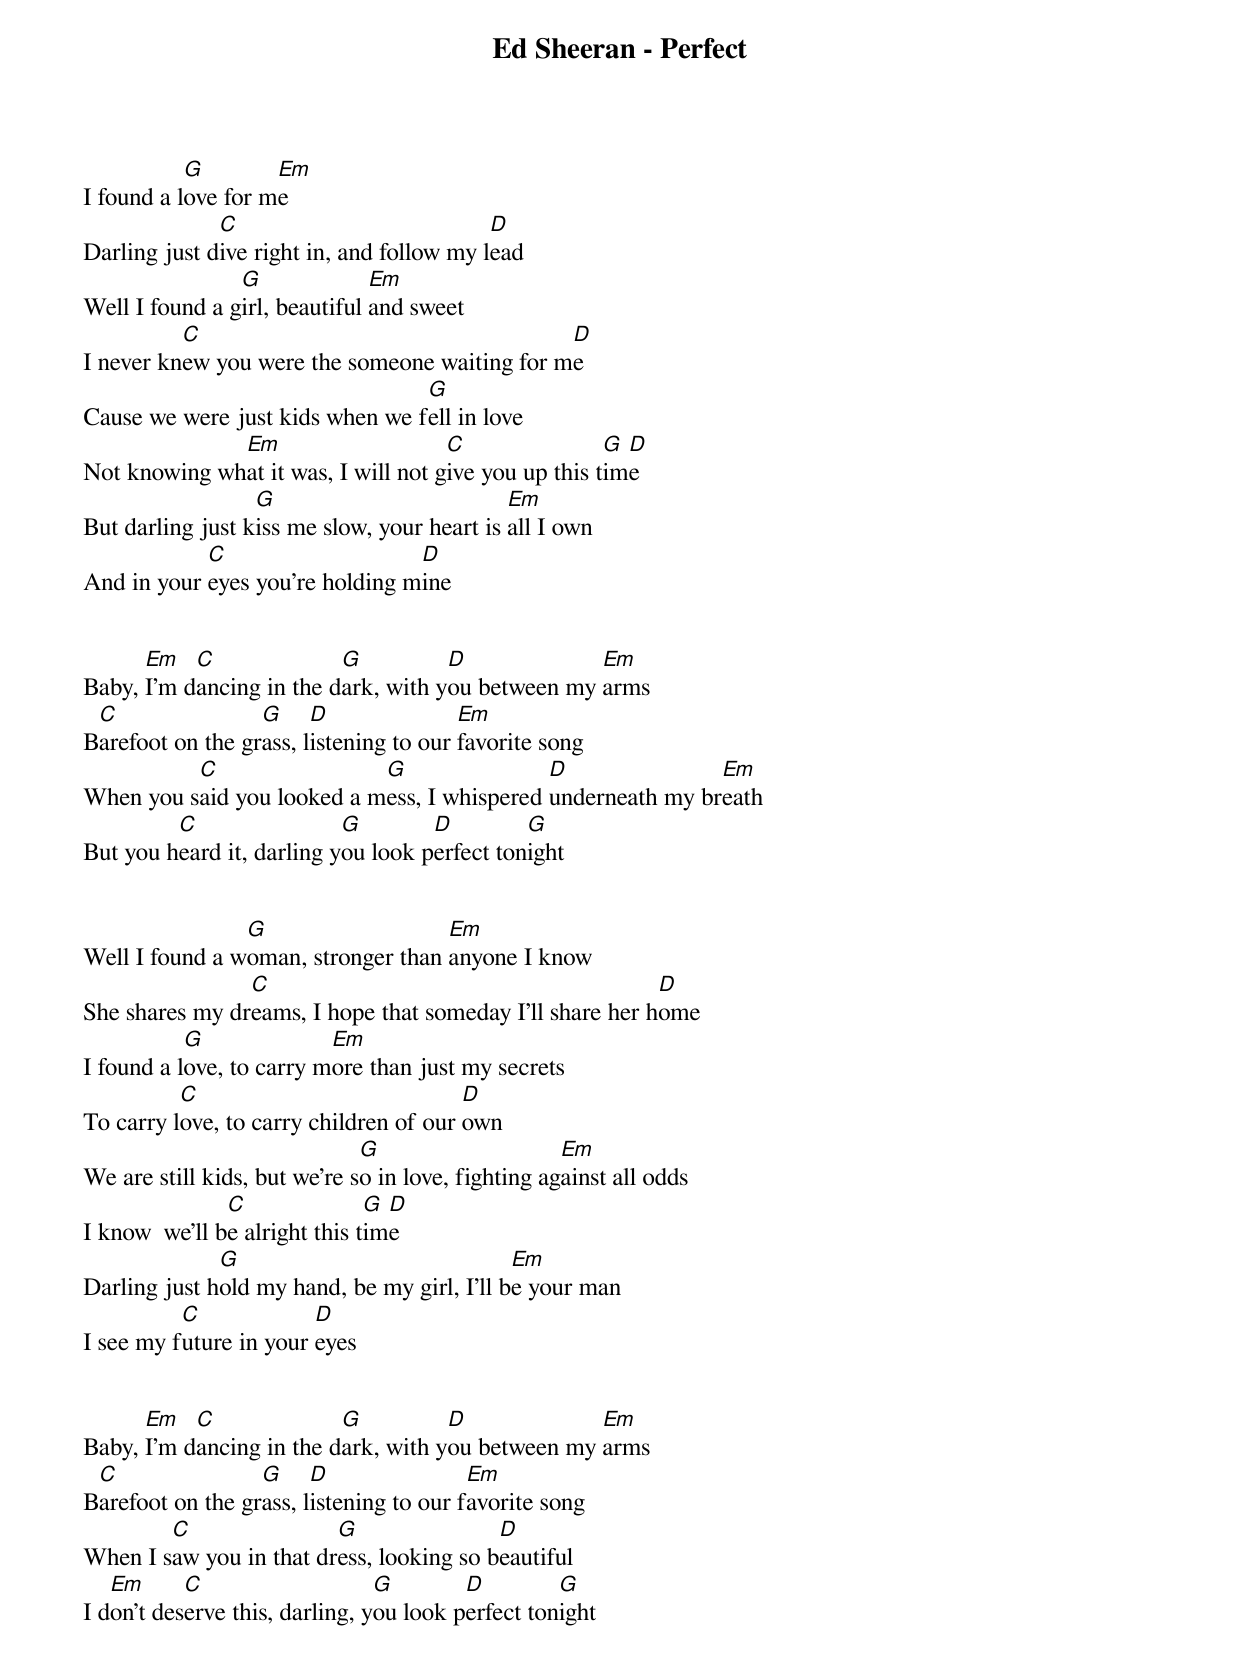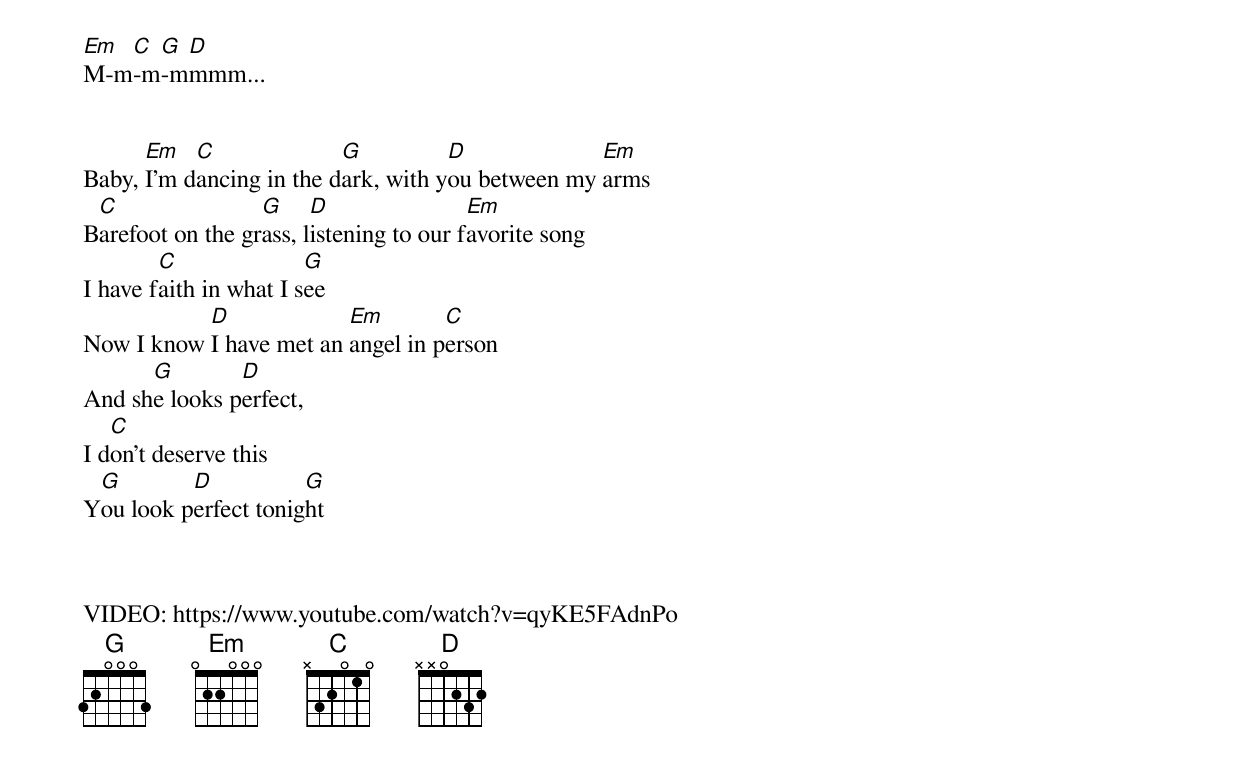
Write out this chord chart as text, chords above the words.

Ed Sheeran - Perfect

           G        Em
I found a love for me
              C                            D
Darling just dive right in, and follow my lead
                G              Em
Well I found a girl, beautiful and sweet
          C                                    D
I never knew you were the someone waiting for me
                                 G
Cause we were just kids when we fell in love
              Em                     C                G D
Not knowing what it was, I will not give you up this time
                  G                          Em
But darling just kiss me slow, your heart is all I own
            C                    D
And in your eyes you're holding mine


      Em   C              G          D             Em
Baby, I'm dancing in the dark, with you between my arms
 C                G     D               Em
Barefoot on the grass, listening to our favorite song
          C                 G                D               Em
When you said you looked a mess, I whispered underneath my breath
         C                 G        D         G
But you heard it, darling you look perfect tonight


                G                   Em
Well I found a woman, stronger than anyone I know
                C                                         D
She shares my dreams, I hope that someday I'll share her home
           G              Em
I found a love, to carry more than just my secrets
          C                             D
To carry love, to carry children of our own
                              G                     Em
We are still kids, but we're so in love, fighting against all odds
               C               G D
I know  we'll be alright this time
              G                              Em
Darling just hold my hand, be my girl, I'll be your man
          C             D
I see my future in your eyes


      Em   C              G          D             Em
Baby, I'm dancing in the dark, with you between my arms
 C                G     D                Em
Barefoot on the grass, listening to our favorite song
        C                G                D
When I saw you in that dress, looking so beautiful
   Em      C                    G        D         G
I don't deserve this, darling, you look perfect tonight


Em C G D
M-m-m-mmmm...


      Em   C              G          D             Em
Baby, I'm dancing in the dark, with you between my arms
 C                G     D                Em
Barefoot on the grass, listening to our favorite song
        C               G
I have faith in what I see
           D             Em        C
Now I know I have met an angel in person
      G        D
And she looks perfect,
   C
I don't deserve this
 G        D           G
You look perfect tonight



VIDEO: https://www.youtube.com/watch?v=qyKE5FAdnPo
